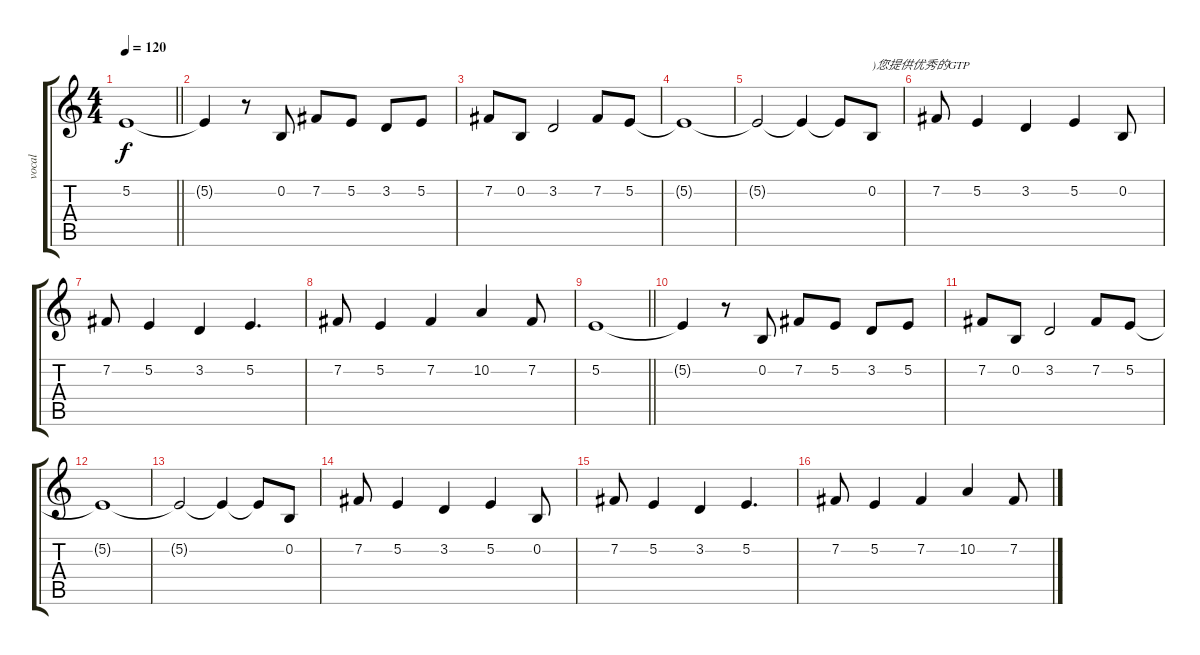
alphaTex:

\track ("vocal" "vocal") {instrument voiceoohs}
\staff {score tabs}
\tuning (E4 B3 G3 D3 A2 E2) {hide}
\ts (4 4)
\tempo 120
\clef g2
\barLineRight lightlight
\ks c
5.2.1{dy f} |
5.2{t}.4 r.8 0.2.8 7.2.8 5.2.8 3.2.8 5.2.8 |
7.2.8 0.2.8 3.2.2 7.2.8 5.2.8 |
5.2{t}.1 |
5.2{t}.2 5.2{t}.4 5.2{t}.8 0.2.8{txt ")您提供优秀的GTP"} |
7.2.8 5.2.4 3.2.4 5.2.4 0.2.8 |
7.2.8 5.2.4 3.2.4 5.2.4{d} |
7.2.8 5.2.4 7.2.4 10.2.4 7.2.8 |
\barLineRight lightlight
5.2.1 |
5.2{t}.4 r.8 0.2.8 7.2.8 5.2.8 3.2.8 5.2.8 |
7.2.8 0.2.8 3.2.2 7.2.8 5.2.8 |
5.2{t}.1 |
5.2{t}.2 5.2{t}.4 5.2{t}.8 0.2.8 |
7.2.8 5.2.4 3.2.4 5.2.4 0.2.8 |
7.2.8 5.2.4 3.2.4 5.2.4{d} |
7.2.8 5.2.4 7.2.4 10.2.4 7.2.8
